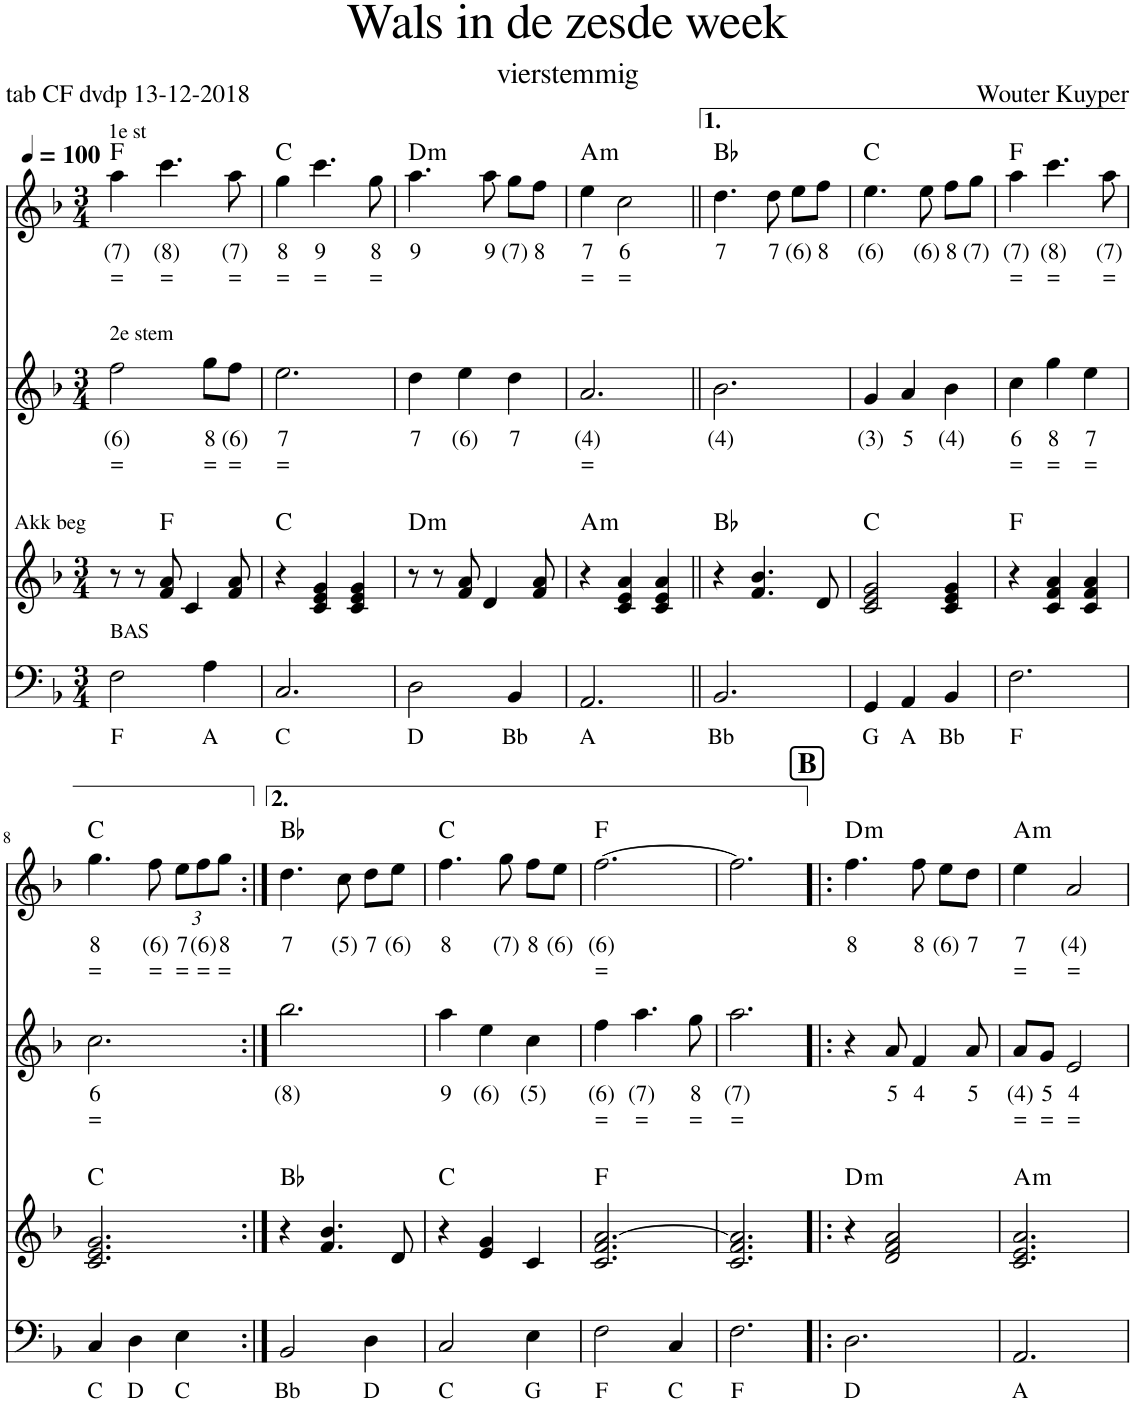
**kern	**text	**kern	**kern	**text	**text	**kern	**text	**text	**kern	**text	**text	**harte
*part5	*part5	*part4	*part3	*part3	*part3	*part2	*part2	*part2	*part1	*part1	*part1	*part1
*staff5	*staff5	*staff4	*staff3	*staff3	*staff3	*staff2	*staff2	*staff2	*staff1	*staff1	*staff1	*
*I"Bas	*	*I"Stem	*I"Stem	*	*	*I"Stem	*	*	*I"Stem	*	*	*
*	*	*	*	*	*	*stria5	*	*	*	*	*	*
*clefF4	*	*clefG2	*clefG2	*	*	*clefG2	*	*	*clefG2	*	*	*
*k[b-]	*	*k[b-]	*k[b-]	*	*	*k[b-]	*	*	*k[b-]	*	*	*
*M3/4	*	*M3/4	*M3/4	*	*	*M3/4	*	*	*M3/4	*	*	*
*MM100	*	*MM100	*MM100	*	*	*MM100	*	*	*MM100	*	*	*
=1	=1	=1	=1	=1	=1	=1	=1	=1	=1	=1	=1	=1
!	!	!	!	!	!	!	!	!	!LO:TX:a:t=1e st	!	!	!
!	!	!	!	!	!	!LO:TX:a:t=1e st laag	!	!	!	!	!	!
!	!	!	!LO:TX:a:t=2e stem	!	!	!	!	!	!	!	!	!
!	!	!LO:TX:a:t=Akk beg	!	!	!	!	!	!	!	!	!	!
!LO:TX:a:t=BAS	!	!	!	!	!	!	!	!	!	!	!	!
!	!LO:LY:b	!	!	!LO:LY:b	!LO:LY:b	!	!	!	!	!LO:LY:b	!LO:LY:b	!
2F\	F	8r	2ff\	(6)	=	4a	(4)	=	4aa\	(7)	=	F:maj
.	.	8r	.	.	.	.	.	.	.	.	.	.
!	!	!	!	!	!	!	!	!	!	!LO:LY:b	!LO:LY:b	!
.	.	8f/ 8a/	.	.	.	4.cc	6	=	4.ccc\	(8)	=	.
.	.	4c/	.	.	.	.	.	.	.	.	.	.
!	!LO:LY:b	!	!	!LO:LY:b	!LO:LY:b	!	!	!	!	!	!	!
4A\	A	.	8gg\L	8	=	.	.	.	.	.	.	.
!	!	!	!	!LO:LY:b	!LO:LY:b	!	!	!	!	!LO:LY:b	!LO:LY:b	!
.	.	8f/ 8a/	8ff\J	(6)	=	8a	(4)	=	8aa\	(7)	=	.
=2	=2	=2	=2	=2	=2	=2	=2	=2	=2	=2	=2	=2
!	!LO:LY:b	!	!	!LO:LY:b	!LO:LY:b	!	!	!	!	!LO:LY:b	!LO:LY:b	!
2.C/	C	4r	2.ee\	7	=	4g	5	=	4gg\	8	=	C:maj
!	!	!	!	!	!	!	!	!	!	!LO:LY:b	!LO:LY:b	!
.	.	4c/ 4e/ 4g/	.	.	.	4.cc	6	=	4.ccc\	9	=	.
.	.	4c/ 4e/ 4g/	.	.	.	.	.	.	.	.	.	.
!	!	!	!	!	!	!	!	!	!	!LO:LY:b	!LO:LY:b	!
.	.	.	.	.	.	8g	5	=	8gg\	8	=	.
=3	=3	=3	=3	=3	=3	=3	=3	=3	=3	=3	=3	=3
!	!LO:LY:b	!	!	!LO:LY:b	!	!	!	!	!	!LO:LY:b	!	!LO:H:kt=m
2D\	D	8r	4dd\	7	.	4.a	5	.	4.aa\	9	.	D:min
.	.	8r	.	.	.	.	.	.	.	.	.	.
!	!	!	!	!LO:LY:b	!	!	!	!	!	!	!	!
.	.	8f/ 8a/	4ee\	(6)	.	.	.	.	.	.	.	.
!	!	!	!	!	!	!	!	!	!	!LO:LY:b	!	!
.	.	4d/	.	.	.	8a	5	.	8aa\	9	.	.
!	!LO:LY:b	!	!	!LO:LY:b	!	!	!	!	!	!LO:LY:b	!	!
4BB-/	Bb	.	4dd\	7	.	8g/L	(3)	.	8gg\L	(7)	.	.
!	!	!	!	!	!	!	!	!	!	!LO:LY:b	!	!
.	.	8f/ 8a/	.	.	.	8f/J	4	.	8ff\J	8	.	.
=4	=4	=4	=4	=4	=4	=4	=4	=4	=4	=4	=4	=4
!	!LO:LY:b	!	!	!LO:LY:b	!LO:LY:b	!	!	!	!	!LO:LY:b	!LO:LY:b	!LO:H:kt=m
2.AA/	A	4r	2.a/	(4)	=	4e	4	=	4ee\	7	=	A:min
!	!	!	!	!	!	!	!	!	!	!LO:LY:b	!LO:LY:b	!
.	.	4c/ 4e/ 4a/	.	.	.	2c	3	=	2cc\	6	=	.
.	.	4c/ 4e/ 4a/	.	.	.	.	.	.	.	.	.	.
=5||	=5||	=5||	=5||	=5||	=5||	=5||	=5||	=5||	=5||	=5||	=5||	=5||
!	!LO:LY:b	!	!	!LO:LY:b	!	!	!	!	!	!LO:LY:b	!	!
2.BB-/	Bb	4r	2.b-\	(4)	.	4.d	3	.	4.dd\	7	.	Bb:maj
.	.	4.f/ 4.b-/	.	.	.	.	.	.	.	.	.	.
!	!	!	!	!	!	!	!	!	!	!LO:LY:b	!	!
.	.	.	.	.	.	8d	3	.	8dd\	7	.	.
!	!	!	!	!	!	!	!	!	!	!LO:LY:b	!	!
.	.	.	.	.	.	8e/L	(2)	.	8ee\L	(6)	.	.
!	!	!	!	!	!	!	!	!	!	!LO:LY:b	!	!
.	.	8d/	.	.	.	8f/J	4	.	8ff\J	8	.	.
=6	=6	=6	=6	=6	=6	=6	=6	=6	=6	=6	=6	=6
!	!LO:LY:b	!	!	!LO:LY:b	!	!	!	!	!	!LO:LY:b	!	!
4GG/	G	2c/ 2e/ 2g/	4g/	(3)	.	4.e	(2)	.	4.ee\	(6)	.	C:maj
!	!LO:LY:b	!	!	!LO:LY:b	!	!	!	!	!	!	!	!
4AA/	A	.	4a/	5	.	.	.	.	.	.	.	.
!	!	!	!	!	!	!	!	!	!	!LO:LY:b	!	!
.	.	.	.	.	.	8e	(2)	.	8ee\	(6)	.	.
!	!LO:LY:b	!	!	!LO:LY:b	!	!	!	!	!	!LO:LY:b	!	!
4BB-/	Bb	4c/ 4e/ 4g/	4b-\	(4)	.	8f/L	4	.	8ff\L	8	.	.
!	!	!	!	!	!	!	!	!	!	!LO:LY:b	!	!
.	.	.	.	.	.	8g/J	(3)	.	8gg\J	(7)	.	.
=7	=7	=7	=7	=7	=7	=7	=7	=7	=7	=7	=7	=7
!	!LO:LY:b	!	!	!LO:LY:b	!LO:LY:b	!	!	!	!	!LO:LY:b	!LO:LY:b	!
2.F\	F	4r	4cc\	6	=	4a	(4)	=	4aa\	(7)	=	F:maj
!	!	!	!	!LO:LY:b	!LO:LY:b	!	!	!	!	!LO:LY:b	!LO:LY:b	!
.	.	4c/ 4f/ 4a/	4gg\	8	=	4.cc	6	=	4.ccc\	(8)	=	.
!	!	!	!	!LO:LY:b	!LO:LY:b	!	!	!	!	!	!	!
.	.	4c/ 4f/ 4a/	4ee\	7	=	.	.	.	.	.	.	.
!	!	!	!	!	!	!	!	!	!	!LO:LY:b	!LO:LY:b	!
.	.	.	.	.	.	8a	(4)	=	8aa\	(7)	=	.
!!LO:LB:g=z
=8	=8	=8	=8	=8	=8	=8	=8	=8	=8	=8	=8	=8
!	!LO:LY:b	!	!	!LO:LY:b	!LO:LY:b	!	!	!	!	!LO:LY:b	!LO:LY:b	!
4C/	C	2.c/ 2.e/ 2.g/	2.cc\	6	=	4.g	5	=	4.gg\	8	=	C:maj
!	!LO:LY:b	!	!	!	!	!	!	!	!	!	!	!
4D\	D	.	.	.	.	.	.	.	.	.	.	.
!	!	!	!	!	!	!	!	!	!	!LO:LY:b	!LO:LY:b	!
.	.	.	.	.	.	8f	(3)	=	8ff\	(6)	=	.
!	!LO:LY:b	!	!	!	!	!	!	!	!	!	!	!
*	*	*	*	*	*	*Xbrackettup	*	*	*Xbrackettup	*	*	*
!	!	!	!	!	!	!	!	!	!	!LO:LY:b	!LO:LY:b	!
4E\	C	.	.	.	.	12e/L	4	=	12ee\L	7	=	.
!	!	!	!	!	!	!	!	!	!	!LO:LY:b	!LO:LY:b	!
.	.	.	.	.	.	12f/	(3)	=	12ff\	(6)	=	.
!	!	!	!	!	!	!	!	!	!	!LO:LY:b	!LO:LY:b	!
.	.	.	.	.	.	12g/J	5	=	12gg\J	8	=	.
=9:|!	=9:|!	=9:|!	=9:|!	=9:|!	=9:|!	=9:|!	=9:|!	=9:|!	=9:|!	=9:|!	=9:|!	=9:|!
!	!LO:LY:b	!	!	!LO:LY:b	!	!	!	!	!	!LO:LY:b	!	!
2BB-/	Bb	4r	2.bb-\	(8)	.	4.d	3	.	4.dd\	7	.	Bb:maj
.	.	4.f/ 4.b-/	.	.	.	.	.	.	.	.	.	.
!	!	!	!	!	!	!	!	!	!	!LO:LY:b	!	!
.	.	.	.	.	.	8c	3	.	8cc\	(5)	.	.
!	!LO:LY:b	!	!	!	!	!	!	!	!	!LO:LY:b	!	!
4D\	D	.	.	.	.	8d/L	3	.	8dd\L	7	.	.
!	!	!	!	!	!	!	!	!	!	!LO:LY:b	!	!
.	.	8d/	.	.	.	8e/J	(2)	.	8ee\J	(6)	.	.
=10	=10	=10	=10	=10	=10	=10	=10	=10	=10	=10	=10	=10
!	!LO:LY:b	!	!	!LO:LY:b	!	!	!	!	!	!LO:LY:b	!	!
2C/	C	4r	4aa\	9	.	4.f	4	.	4.ff\	8	.	C:maj
!	!	!	!	!LO:LY:b	!	!	!	!	!	!	!	!
.	.	4e/ 4g/	4ee\	(6)	.	.	.	.	.	.	.	.
!	!	!	!	!	!	!	!	!	!	!LO:LY:b	!	!
.	.	.	.	.	.	8g	(3)	.	8gg\	(7)	.	.
!	!LO:LY:b	!	!	!LO:LY:b	!	!	!	!	!	!LO:LY:b	!	!
4E\	G	4c/	4cc\	(5)	.	8f/L	4	.	8ff\L	8	.	.
!	!	!	!	!	!	!	!	!	!	!LO:LY:b	!	!
.	.	.	.	.	.	8e/J	(2)	.	8ee\J	(6)	.	.
=11	=11	=11	=11	=11	=11	=11	=11	=11	=11	=11	=11	=11
!	!LO:LY:b	!	!	!LO:LY:b	!LO:LY:b	!	!	!	!	!LO:LY:b	!LO:LY:b	!
2F\	F	2.c/ 2.f/ [2.a/	4ff\	(6)	=	[2.f	(3)	=	[2.ff\	(6)	=	F:maj
!	!	!	!	!LO:LY:b	!LO:LY:b	!	!	!	!	!	!	!
.	.	.	4.aa\	(7)	=	.	.	.	.	.	.	.
!	!LO:LY:b	!	!	!	!	!	!	!	!	!	!	!
4C/	C	.	.	.	.	.	.	.	.	.	.	.
!	!	!	!	!LO:LY:b	!LO:LY:b	!	!	!	!	!	!	!
.	.	.	8gg\	8	=	.	.	.	.	.	.	.
=12	=12	=12	=12	=12	=12	=12	=12	=12	=12	=12	=12	=12
!	!LO:LY:b	!	!	!LO:LY:b	!LO:LY:b	!	!	!	!	!	!	!
2.F\	F	2.c/ 2.f/ 2.a/]	2.aa\	(7)	=	2.f]	.	.	2.ff\]	.	.	.
!!LO:REH:place=s1:a:B:cj:fs=14:t=B
=13!|:	=13!|:	=13!|:	=13!|:	=13!|:	=13!|:	=13!|:	=13!|:	=13!|:	=13!|:	=13!|:	=13!|:	=13!|:
!	!LO:LY:b	!	!	!	!	!	!	!	!	!LO:LY:b	!	!LO:H:kt=m
2.D\	D	4r	4r	.	.	4.f	4	.	4.ff\	8	.	D:min
!	!	!	!	!LO:LY:b	!	!	!	!	!	!	!	!
.	.	2d/ 2f/ 2a/	8a/	5	.	.	.	.	.	.	.	.
!	!	!	!	!LO:LY:b	!	!	!	!	!	!LO:LY:b	!	!
.	.	.	4f/	4	.	8f	4	.	8ff\	8	.	.
!	!	!	!	!	!	!	!	!	!	!LO:LY:b	!	!
.	.	.	.	.	.	8e/L	(2)	.	8ee\L	(6)	.	.
!	!	!	!	!LO:LY:b	!	!	!	!	!	!LO:LY:b	!	!
.	.	.	8a/	5	.	8d/J	3	.	8dd\J	7	.	.
=14	=14	=14	=14	=14	=14	=14	=14	=14	=14	=14	=14	=14
!	!LO:LY:b	!	!	!LO:LY:b	!LO:LY:b	!	!	!	!	!LO:LY:b	!LO:LY:b	!LO:H:kt=m
2.AA/	A	2.c/ 2.e/ 2.a/	8a/L	(4)	=	4e	4	=	4ee\	7	=	A:min
!	!	!	!	!LO:LY:b	!LO:LY:b	!	!	!	!	!	!	!
.	.	.	8g/J	5	=	.	.	.	.	.	.	.
!	!	!	!	!LO:LY:b	!LO:LY:b	!	!	!	!	!LO:LY:b	!LO:LY:b	!
.	.	.	2e/	4	=	2A	3!	=	2a/	(4)	=	.
=	=	=	=	=	=	=	=	=	=	=	=	=
*-	*-	*-	*-	*-	*-	*-	*-	*-	*-	*-	*-	*-
